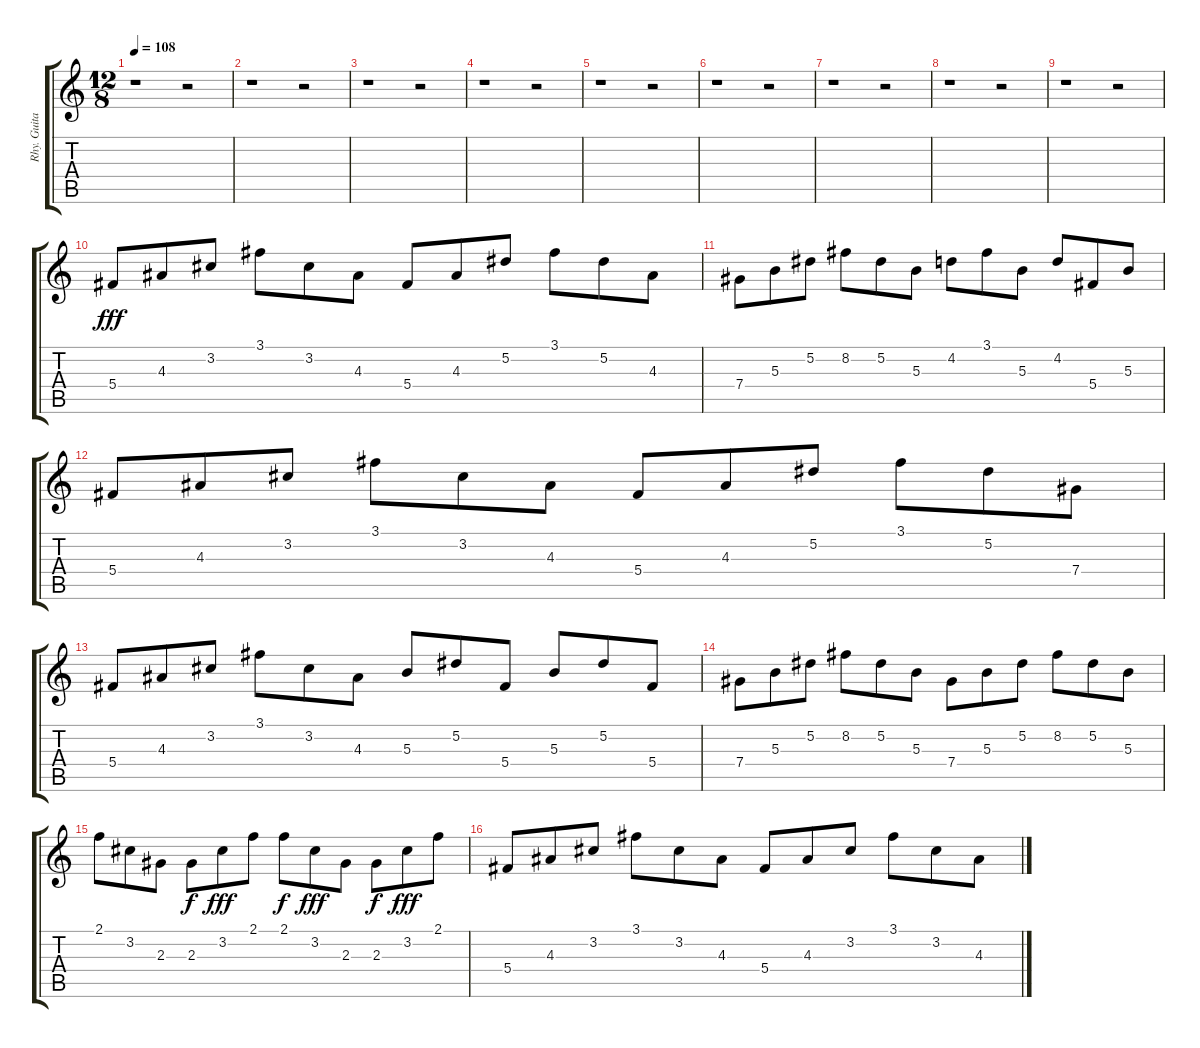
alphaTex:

\track ("Rhy. Guitar II" "Rhy. Guita") {instrument acousticguitarsteel}
\staff {score tabs}
\tuning (Eb4 Bb3 Gb3 Db3 Ab2 Eb2) {hide}
\ts (12 8)
\tempo 108
\clef g2
\ks c
r.1{dy fff instrument acousticguitarsteel} r.2 |
r.1 r.2 |
r.1 r.2 |
r.1 r.2 |
r.1 r.2 |
r.1 r.2 |
r.1 r.2 |
r.1 r.2 |
r.1 r.2 |
5.4.8 4.3.8 3.2.8 3.1.8 3.2.8 4.3.8 5.4.8 4.3.8 5.2.8 3.1.8 5.2.8 4.3.8 |
7.4.8 5.3.8 5.2.8 8.2.8 5.2.8 5.3.8 4.2.8 3.1.8 5.3.8 4.2.8 5.4.8 5.3.8 |
5.4.8 4.3.8 3.2.8 3.1.8 3.2.8 4.3.8 5.4.8 4.3.8 5.2.8 3.1.8 5.2.8 7.4.8 |
5.4.8 4.3.8 3.2.8 3.1.8 3.2.8 4.3.8 5.3.8 5.2.8 5.4.8 5.3.8 5.2.8 5.4.8 |
7.4.8 5.3.8 5.2.8 8.2.8 5.2.8 5.3.8 7.4.8 5.3.8 5.2.8 8.2.8 5.2.8 5.3.8 |
2.1.8 3.2.8 2.3.8 2.3.8{dy f} 3.2.8{dy fff} 2.1.8 2.1.8{dy f} 3.2.8{dy fff} 2.3.8 2.3.8{dy f} 3.2.8{dy fff} 2.1.8 |
5.4.8 4.3.8 3.2.8 3.1.8 3.2.8 4.3.8 5.4.8 4.3.8 3.2.8 3.1.8 3.2.8 4.3.8
